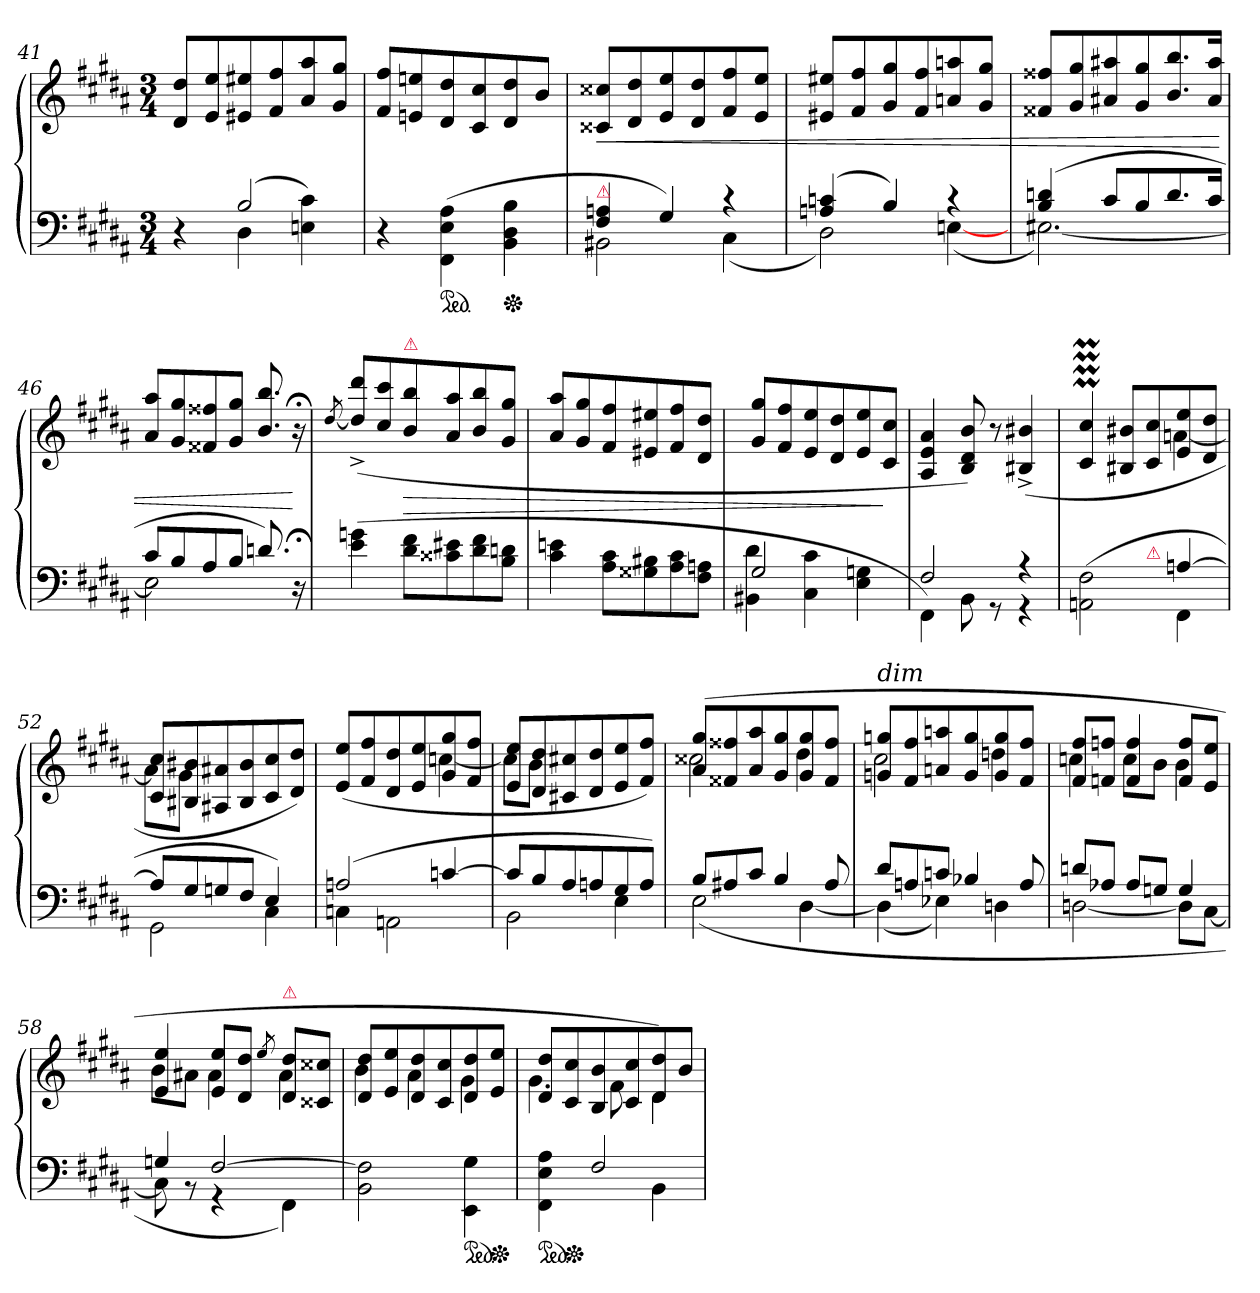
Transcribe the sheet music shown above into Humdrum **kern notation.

**kern	**kern	**dynam
*part1	*part1	*part1
*staff2	*staff1	*staff1/2
*clefF4	*clefG2	*
*k[f#c#g#d#a#]	*k[f#c#g#d#a#]	*
*M3/4	*M3/4	*
=41	=41	=41
*^	*	*
4rcyy	4r	8d#/ 8dd#/L	.
.	.	8e/ 8ee/	.
(>2B	4D#	8e#X/ 8ee#X/	.
.	.	8f#/ 8ff#/	.
.	4En 4c#)	8a#/ 8aa#/	.
.	.	8g#/ 8gg#/J	.
*v	*v	*	*
=42	=42	=42
4r	8f# 8ff#L	.
.	8en 8een	.
*ped	*	*
(>4FF#\ 4E\ 4A#\	8d# 8dd#	.
.	8c# 8cc#	.
*Xped	*	*
4BB 4D# 4B	8d# 8dd#	.
.	8bJ	.
=43	=43	=43
*^	*	*
!LO:TX:a:color=crimson:t=⚠	!	!	!
4F# 4An	2BB#X	8c##X 8cc##XL	<
.	.	8d# 8dd#	.
4G#)	.	8e 8ee	.
.	.	8d# 8dd#	.
4rc	(>4C#	8f# 8ff#	.
.	.	8e 8eeJ	.
=44	=44	=44	=44
(>4An 4cn	2D#)	8e#X/ 8ee#X/L	.
.	.	8f#/ 8ff#/	.
4B)	.	8g#/ 8gg#/	.
.	.	8f#/ 8ff#/	.
4rc	(>[4En	8an/ 8aan/	.
.	.	8g#/ 8gg#/J	.
=45	=45	=45	=45
(>4B 4dn	[2.E#X)	8f##X/ 8ff##X/L	.
.	.	8g#/ 8gg#/	.
8c#L	.	8a#X/ 8aa#X/	.
8B	.	8g#/ 8gg#/	.
8.d	.	8.b/ 8.bb/	.
16c#Jk	.	16a#/ 16aa#/Jk	.
=46	=46	=46	=46
8c#L	2E#]	8a#/ 8aa#/L	.
8B	.	8g#/ 8gg#/	.
8A#	.	8f##X/ 8ff##X/	.
8BJ	.	8g#/ 8gg#/J	.
8.dn/)	4ryy	8.b/ 8.bb/	.
16r;<	.	16r;<	[
*v	*v	*	*
=47	=47	=47
.	[8qdd#/	.
(<4e\ 4gn\	(>8dd#]^>/ 8ddd#^>/L	.
.	8cc#/ 8ccc#/	.
!	!LO:TX:a:color=crimson:t=⚠	!
8d#\ 8f#\L	8b/ 8bb/	>
8c##X 8e#X	8a#/ 8aa#/	.
8d#\ 8f#\	8b/ 8bb/	.
8B\ 8dn\J	8g#/ 8gg#/J	.
=48	=48	=48
4c#\ 4en\	8a#/ 8aa#/L	.
.	8g#/ 8gg#/	.
8A# 8c#L	8f#/ 8ff#/	.
8G##X 8B#X	8e#X/ 8ee#X/	.
8A# 8c#	8f#/ 8ff#/	.
8F# 8AnJ	8d#/ 8dd#/J	.
=49	=49	=49
*^	*	*
2G#	4BB#X 4d#	8g# 8gg#L	.
.	.	8f# 8ff#	.
.	4C# 4c#	8e 8ee	.
.	.	8d# 8dd#	.
4rgyy	4E 4Gn	8e 8ee	.
.	.	8c# 8cc#J	]
=50	=50	=50	=50
2F#	4FF#)	4A# 4e 4a#	.
.	8BB	8B 8d# 8b)	.
.	8r	8r	.
4r	4r	(>4B#X^< 4b#X^<	.
=51	=51	=51	=51
*	*^	*^	*
(>2AAn\ 2F#\	2ryy	4.ryy	4c#M 4cc#M	2rFyy	.
.	.	.	8B#X 8b#XL	.	.
!	!	!LO:TX:a:color=crimson:t=⚠	!	!	!
.	.	4.ryy	8c# 8cc#	.	.
[4An	4FF#	.	8e 8ee	[4an	.
.	.	.	8d# 8dd#J	.	.
*	*v	*v	*	*	*
=52	=52	=52	=52	=52
8AnL]	2GG#	8c# 8cc#L	8anL]	.
8G#	.	8B#X 8b#X	8g#J	.
8Gn	.	8A#X 8a#X	2rFyy	.
8F#J	.	8B# 8b#	.	.
4E)	4C#	8c# 8cc#	.	.
.	.	8d# 8dd#J)	.	.
=53	=53	=53	=53	=53
(>2An	4Cn	(>8e 8eeL	2rAyy	.
.	.	8f# 8ff#	.	.
.	2AAn	8d# 8dd#	.	.
.	.	8e 8ee	.	.
[4cn	.	8g# 8gg#	[4ccn	.
.	.	8f# 8ff#J	.	.
=54	=54	=54	=54	=54
8cnL]	2BB	8e 8eeL	8ccnL]	.
8B	.	8d# 8dd#	8bJ	.
8A#	.	8c#X 8cc#X	2rAyy	.
8An	.	8d# 8dd#	.	.
8G#	4E	8e 8ee	.	.
8AJ)	.	8f# 8ff#J)	.	.
=55	=55	=55	=55	=55
8BL	(<2E	(>8a# 8gg#L	2cc##X	.
8A#X	.	8f##X 8ff##X	.	.
8c#J	.	8a# 8aa#	.	.
4B	.	8g# 8gg#	.	.
.	[4D#	8g# 8gg#	4dd#	.
8A#	.	8f## 8ff##J	.	.
=56	=56	=56	=56	=56
!	!	!LO:TX:a:i:t=dim	!	!
8d#L	(4D#]	8gn 8ggnL	2cc#	.
8An	.	8f# 8ff#	.	.
8cnJ	4E-X)	8an 8aan	.	.
4B-X	.	8g 8gg	.	.
.	4Dn	8g 8gg	4ddn	.
8A	.	8f# 8ff#J	.	.
=57	=57	=57	=57	=57
8dnL	[2Dn	8f# 8ff#L	4ccn	.
8A-XJ	.	8fn 8ffnJ	.	.
8A-L	.	4f 4ff	8ccL	.
8GnJ	.	.	8bJ	.
4G	8DL]	8f 8ffL	4b	.
.	[8C#J	8e 8eeJ	.	.
=58	=58	=58	=58	=58
4Gn	8C#]	4e 4ee	8bL	.
.	8rBB	.	8a#XJ	.
[2F#	4rGG	8e 8eeL	4a#	.
.	.	8d# 8dd#J	.	.
.	.	8qee/	.	.
!	!	!LO:TX:a:color=crimson:t=⚠	!	!
.	4FF#)	8d# 8dd#L	4a#	.
.	.	8c##X 8cc##XJ	.	.
*v	*v	*	*	*
=59	=59	=59	=59
2BB 2F#]	8d# 8dd#L	4b	.
.	8e 8ee	.	.
.	8d# 8dd#	4a#	.
.	8c# 8cc#	.	.
*ped	*	*	*
4EE\ 4G#\	8d# 8dd#	4g#	.
*Xped	*	*	*
.	8e 8eeJ	.	.
=60	=60	=60	=60
*^	*	*	*
*ped	*	*	*	*
4reyy	4FF#\ 4E\ 4A#\	8d# 8dd#L	4.g#	.
*Xped	*	*	*	*
.	.	8c# 8cc#	.	.
2F#	4rEEyy	8B 8b	.	.
.	.	8c# 8cc#	8f#	.
.	4BB	8d# 8dd#	4d#\)	.
.	.	8bJ	.	.
*v	*v	*	*	*
*	*v	*v	*
=	=	=
*-	*-	*-
